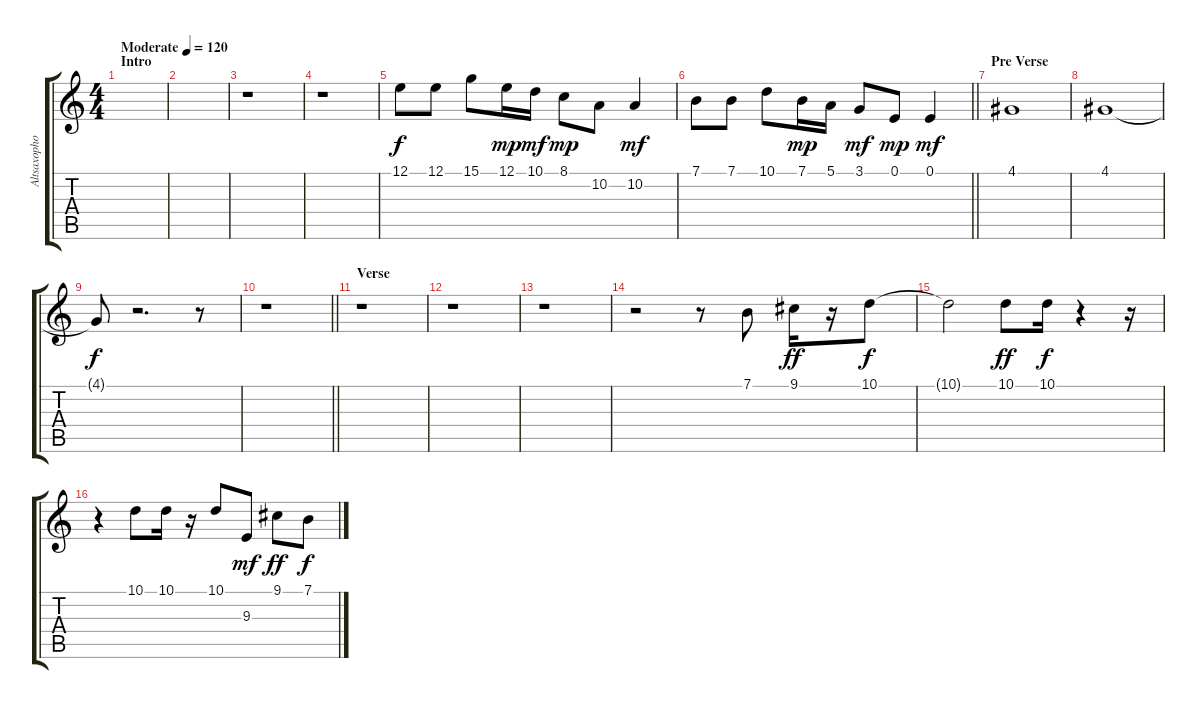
\track ("Altsaxophon" "Altsaxopho") {instrument altosax}
\staff {score tabs}
\tuning (E4 B3 G3 D3 A2 E2) {hide}
\ts (4 4)
\section ("" "Intro")
\tempo (120 "Moderate")
\clef g2
\ks c
|
|
r.1 |
r.1 |
12.1.8 12.1.8 15.1.8 12.1.16{dy mp} 10.1.16{dy mf} 8.1.8{dy mp} 10.2.8 10.2.4{dy mf} |
\barLineRight lightlight
7.1.8 7.1.8 10.1.8 7.1.16{dy mp} 5.1.16 3.1.8{dy mf} 0.1.8{dy mp} 0.1.4{dy mf} |
\section ("" "Pre Verse")
4.1.1 |
4.1.1 |
4.1{t}.8{dy f} r.2{d} r.8 |
\barLineRight lightlight
r.1 |
\section ("" "Verse")
r.1 |
r.1 |
r.1 |
r.2 r.8 7.1.8 9.1.16{dy ff} r.16 10.1.8{dy f} |
10.1{t}.2 10.1.8{dy ff} 10.1.16{dy f} r.4 r.16 |
r.4 10.1.8 10.1.16 r.16 10.1.8 9.3.8{dy mf} 9.1.8{dy ff} 7.1.8{dy f}
